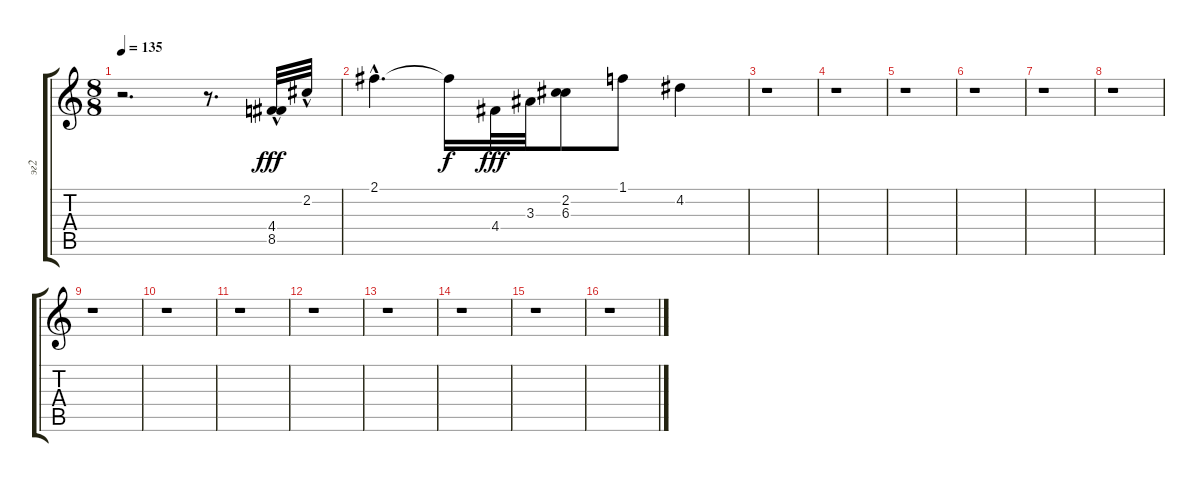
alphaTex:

\track ("эг2" "эг2") {instrument electricguitarclean}
\staff {score tabs}
\tuning (E4 B3 G3 D3 A2 E2) {hide}
\ts (8 8)
\tempo 135
\clef g2
\ks c
r.2{d dy fff} r.8{d} (4.4{hac} 8.5{hac}).32 2.2{hac}.32 |
2.1{hac}.4{d} 2.1{t}.16{dy f} 4.4.32{dy fff} 3.3.32 (2.2 6.3).8 1.1.8 4.2.4 |
r.1 |
r.1 |
r.1 |
r.1 |
r.1 |
r.1 |
r.1 |
r.1 |
r.1 |
r.1 |
r.1 |
r.1 |
r.1 |
r.1
